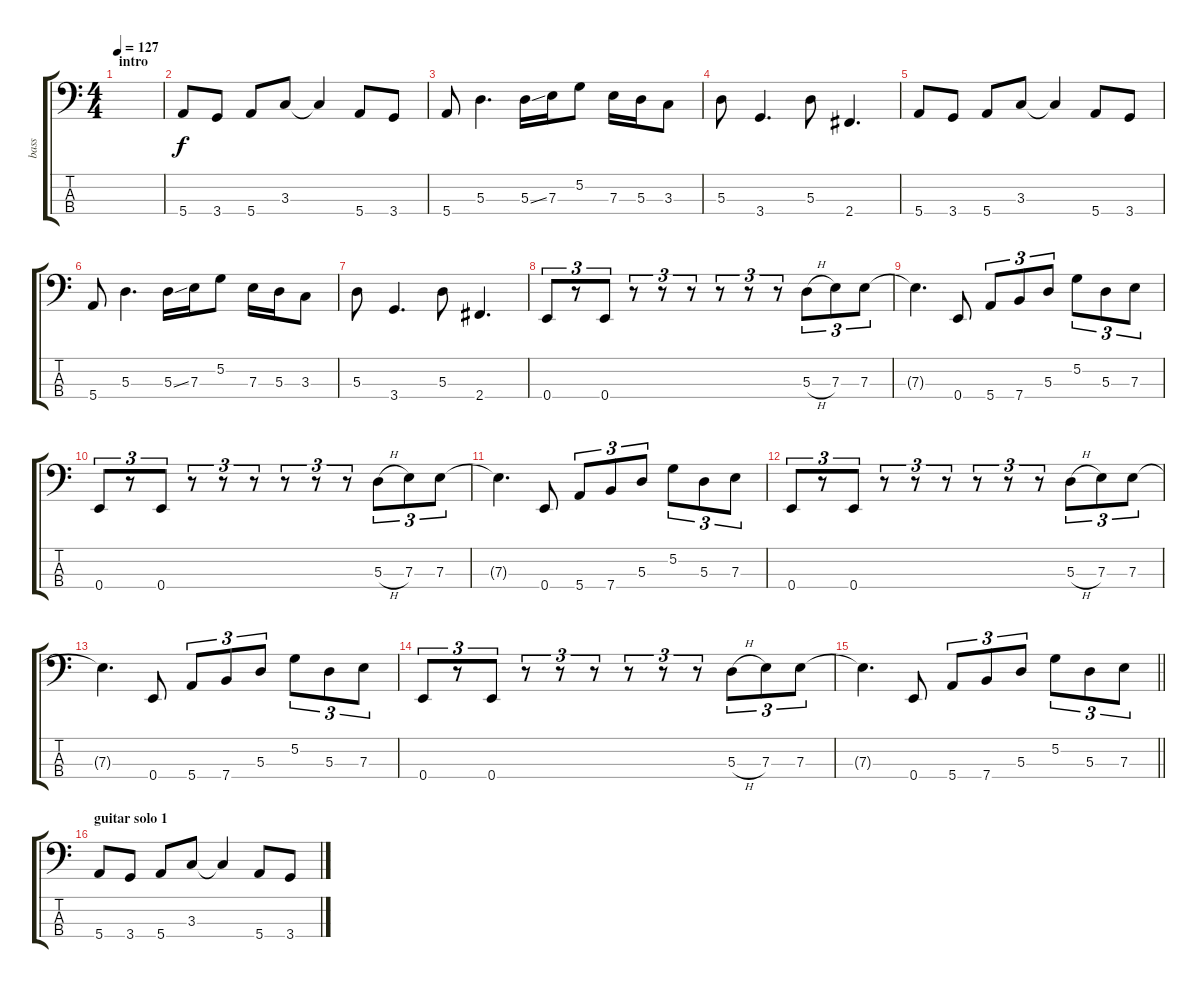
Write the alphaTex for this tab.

\track ("bass" "bass") {instrument electricbasspick}
\staff {score tabs}
\tuning (G2 D2 A1 E1) {hide}
\ts (4 4)
\section ("" "intro")
\tempo 127
\clef f4
\ks c
|
5.4.8 3.4.8 5.4.8 3.3.8 3.3{t}.4 5.4.8 3.4.8 |
5.4.8 5.3.4{d} 5.3{ss}.16 7.3.16 5.2.8 7.3.16 5.3.16 3.3.8 |
5.3.8 3.4.4{d} 5.3.8 2.4.4{d} |
5.4.8 3.4.8 5.4.8 3.3.8 3.3{t}.4 5.4.8 3.4.8 |
5.4.8 5.3.4{d} 5.3{ss}.16 7.3.16 5.2.8 7.3.16 5.3.16 3.3.8 |
5.3.8 3.4.4{d} 5.3.8 2.4.4{d} |
0.4.8{tu (3 2)} r.8{tu (3 2)} 0.4.8{tu (3 2)} r.8{tu (3 2)} r.8{tu (3 2)} r.8{tu (3 2)} r.8{tu (3 2)} r.8{tu (3 2)} r.8{tu (3 2)} 5.3{h}.8{tu (3 2)} 7.3.8{tu (3 2)} 7.3.8{tu (3 2)} |
7.3{t}.4{d} 0.4.8 5.4.8{tu (3 2)} 7.4.8{tu (3 2)} 5.3.8{tu (3 2)} 5.2.8{tu (3 2)} 5.3.8{tu (3 2)} 7.3.8{tu (3 2)} |
0.4.8{tu (3 2)} r.8{tu (3 2)} 0.4.8{tu (3 2)} r.8{tu (3 2)} r.8{tu (3 2)} r.8{tu (3 2)} r.8{tu (3 2)} r.8{tu (3 2)} r.8{tu (3 2)} 5.3{h}.8{tu (3 2)} 7.3.8{tu (3 2)} 7.3.8{tu (3 2)} |
7.3{t}.4{d} 0.4.8 5.4.8{tu (3 2)} 7.4.8{tu (3 2)} 5.3.8{tu (3 2)} 5.2.8{tu (3 2)} 5.3.8{tu (3 2)} 7.3.8{tu (3 2)} |
0.4.8{tu (3 2)} r.8{tu (3 2)} 0.4.8{tu (3 2)} r.8{tu (3 2)} r.8{tu (3 2)} r.8{tu (3 2)} r.8{tu (3 2)} r.8{tu (3 2)} r.8{tu (3 2)} 5.3{h}.8{tu (3 2)} 7.3.8{tu (3 2)} 7.3.8{tu (3 2)} |
7.3{t}.4{d} 0.4.8 5.4.8{tu (3 2)} 7.4.8{tu (3 2)} 5.3.8{tu (3 2)} 5.2.8{tu (3 2)} 5.3.8{tu (3 2)} 7.3.8{tu (3 2)} |
0.4.8{tu (3 2)} r.8{tu (3 2)} 0.4.8{tu (3 2)} r.8{tu (3 2)} r.8{tu (3 2)} r.8{tu (3 2)} r.8{tu (3 2)} r.8{tu (3 2)} r.8{tu (3 2)} 5.3{h}.8{tu (3 2)} 7.3.8{tu (3 2)} 7.3.8{tu (3 2)} |
\barLineRight lightlight
7.3{t}.4{d} 0.4.8 5.4.8{tu (3 2)} 7.4.8{tu (3 2)} 5.3.8{tu (3 2)} 5.2.8{tu (3 2)} 5.3.8{tu (3 2)} 7.3.8{tu (3 2)} |
\section ("" "guitar solo 1")
5.4.8 3.4.8 5.4.8 3.3.8 3.3{t}.4 5.4.8 3.4.8
